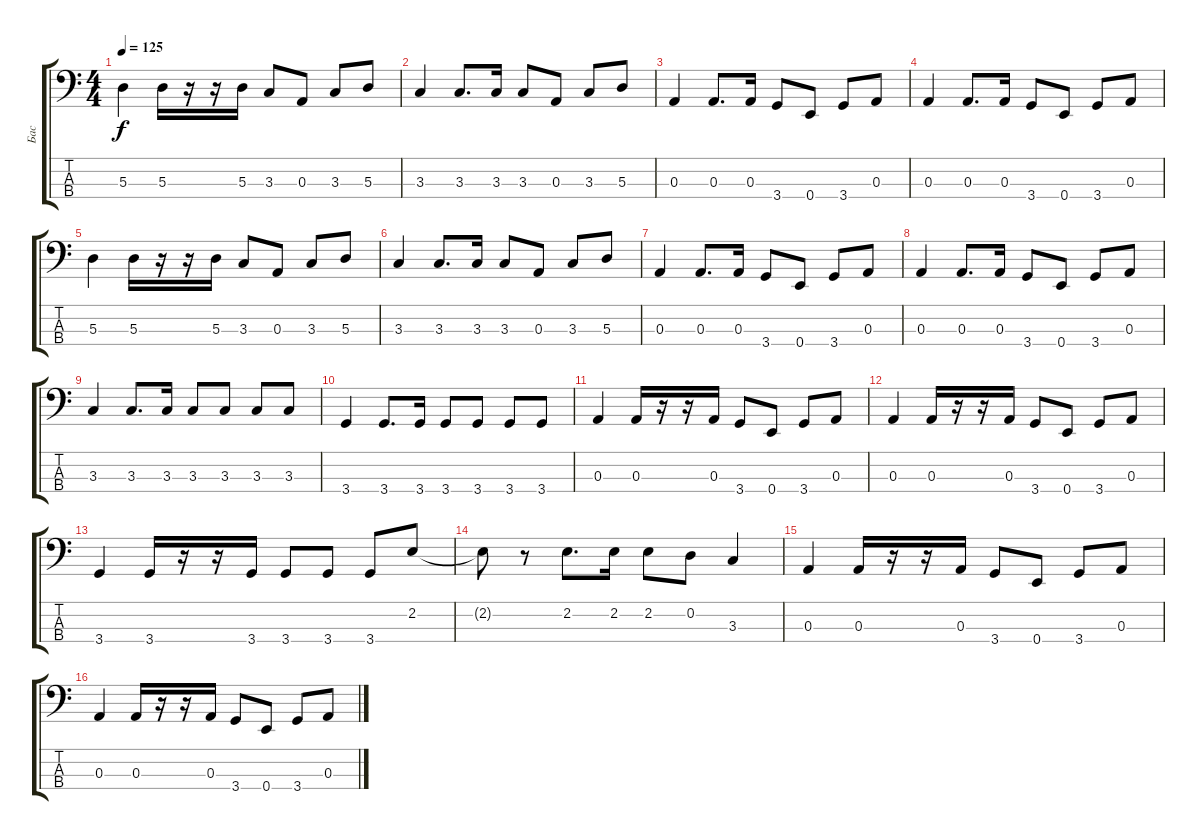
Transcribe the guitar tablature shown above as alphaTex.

\track ("Бас" "Бас") {instrument slapbass2}
\staff {score tabs}
\tuning (G2 D2 A1 E1) {hide}
\ts (4 4)
\tempo 125
\clef f4
\ks c
5.3.4{dy f} 5.3.16 r.16 r.16 5.3.16 3.3.8 0.3.8 3.3.8 5.3.8 |
3.3.4 3.3.8{d} 3.3.16 3.3.8 0.3.8 3.3.8 5.3.8 |
0.3.4 0.3.8{d} 0.3.16 3.4.8 0.4.8 3.4.8 0.3.8 |
0.3.4 0.3.8{d} 0.3.16 3.4.8 0.4.8 3.4.8 0.3.8 |
5.3.4 5.3.16 r.16 r.16 5.3.16 3.3.8 0.3.8 3.3.8 5.3.8 |
3.3.4 3.3.8{d} 3.3.16 3.3.8 0.3.8 3.3.8 5.3.8 |
0.3.4 0.3.8{d} 0.3.16 3.4.8 0.4.8 3.4.8 0.3.8 |
0.3.4 0.3.8{d} 0.3.16 3.4.8 0.4.8 3.4.8 0.3.8 |
3.3.4 3.3.8{d} 3.3.16 3.3.8 3.3.8 3.3.8 3.3.8 |
3.4.4 3.4.8{d} 3.4.16 3.4.8 3.4.8 3.4.8 3.4.8 |
0.3.4 0.3.16 r.16 r.16 0.3.16 3.4.8 0.4.8 3.4.8 0.3.8 |
0.3.4 0.3.16 r.16 r.16 0.3.16 3.4.8 0.4.8 3.4.8 0.3.8 |
3.4.4 3.4.16 r.16 r.16 3.4.16 3.4.8 3.4.8 3.4.8 2.2.8 |
2.2{t}.8 r.8 2.2.8{d} 2.2.16 2.2.8 0.2.8 3.3.4 |
0.3.4 0.3.16 r.16 r.16 0.3.16 3.4.8 0.4.8 3.4.8 0.3.8 |
0.3.4 0.3.16 r.16 r.16 0.3.16 3.4.8 0.4.8 3.4.8 0.3.8
